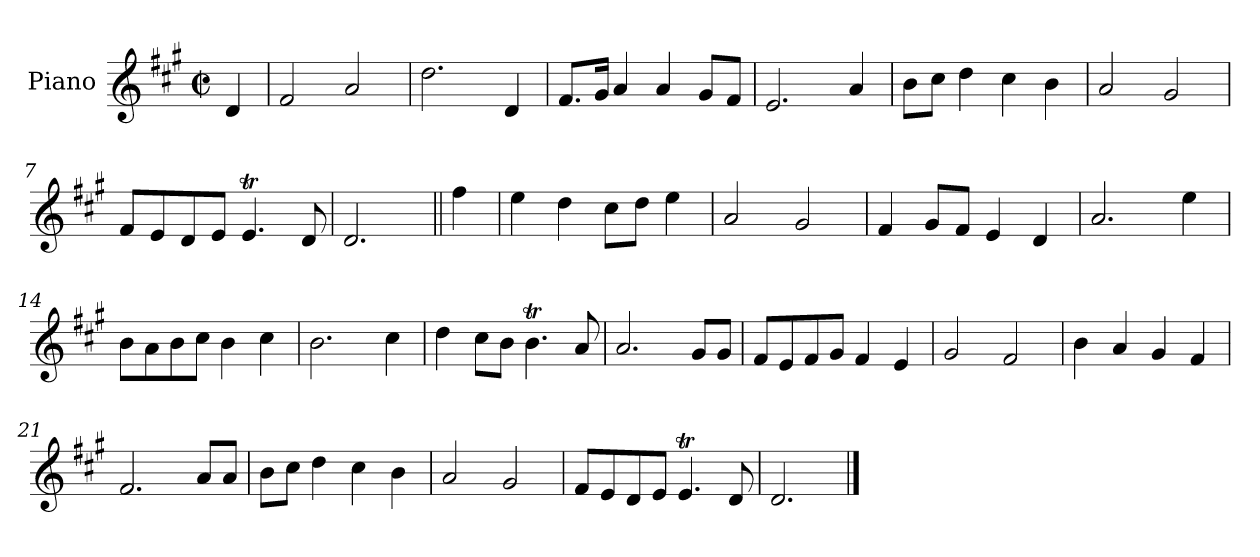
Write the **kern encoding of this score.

**kern
*part1
*staff1
*I"Piano
*I'Pno.
*clefG2
*k[f#c#g#]
*M2/2
*met(c|)
=
4d/
=1
2f#/
2a/
=2
2.dd\
4d/
=3
8.f#/L
16g#/Jk
4a/
4a/
8g#/L
8f#/J
=4
2.e/
4a/
=5
8b\L
8cc#\J
4dd\
4cc#\
4b\
=6
2a/
2g#/
=7
8f#/L
8e/
8d/
8e/J
4.eT/
8d/
=8
2.d/
=9||
4ff#\
!!LO:LB:g=z
=10
4ee\
4dd\
8cc#\L
8dd\J
4ee\
=11
2a/
2g#/
=12
4f#/
8g#/L
8f#/J
4e/
4d/
=13
2.a/
4ee\
=14
8b\L
8a\
8b\
8cc#\J
4b\
4cc#\
=15
2.b\
4cc#\
=16
4dd\
8cc#\L
8b\J
4.bT\
8a/
=17
2.a/
8g#/L
8g#/J
!!LO:LB:g=z
=18
8f#/L
8e/
8f#/
8g#/J
4f#/
4e/
=19
2g#/
2f#/
=20
4b\
4a/
4g#/
4f#/
=21
2.f#/
8a/L
8a/J
=22
8b\L
8cc#\J
4dd\
4cc#\
4b\
=23
2a/
2g#/
=24
8f#/L
8e/
8d/
8e/J
4.eT/
8d/
=25
2.d/
==
*-
